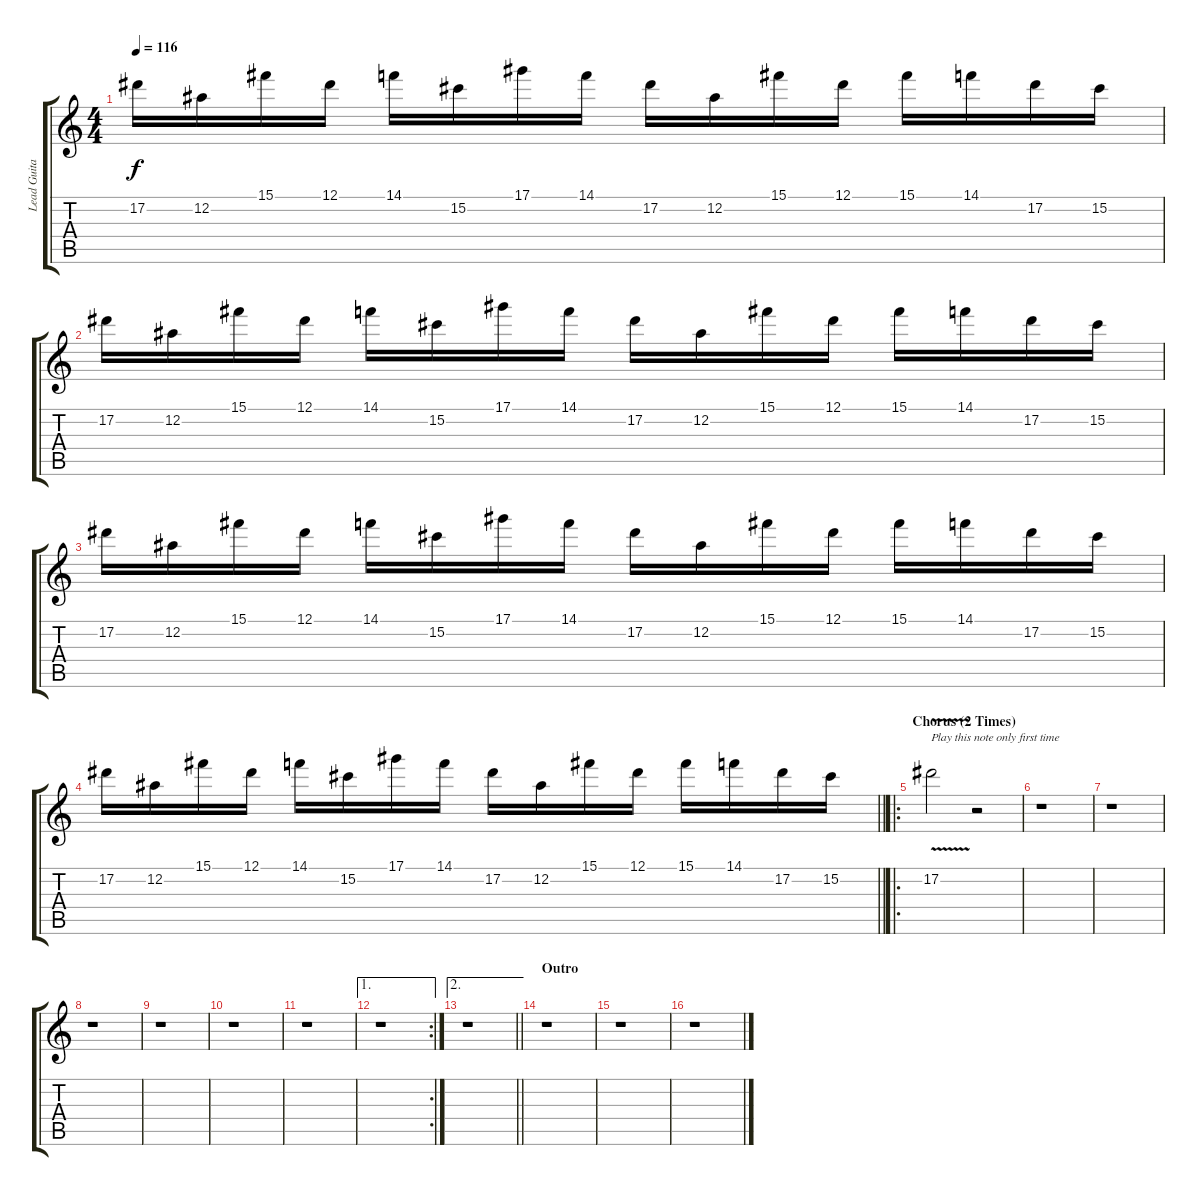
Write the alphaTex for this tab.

\track ("Lead Guitar" "Lead Guita") {instrument distortionguitar}
\staff {score tabs}
\tuning (Eb4 Bb3 Gb3 Db3 Ab2 Eb2) {hide}
\ts (4 4)
\tempo 116
\clef g2
\ks c
17.2.16{dy f} 12.2.16 15.1.16 12.1.16 14.1.16 15.2.16 17.1.16 14.1.16 17.2.16 12.2.16 15.1.16 12.1.16 15.1.16 14.1.16 17.2.16 15.2.16 |
17.2.16 12.2.16 15.1.16 12.1.16 14.1.16 15.2.16 17.1.16 14.1.16 17.2.16 12.2.16 15.1.16 12.1.16 15.1.16 14.1.16 17.2.16 15.2.16 |
17.2.16 12.2.16 15.1.16 12.1.16 14.1.16 15.2.16 17.1.16 14.1.16 17.2.16 12.2.16 15.1.16 12.1.16 15.1.16 14.1.16 17.2.16 15.2.16 |
\barLineRight lightlight
17.2.16 12.2.16 15.1.16 12.1.16 14.1.16 15.2.16 17.1.16 14.1.16 17.2.16 12.2.16 15.1.16 12.1.16 15.1.16 14.1.16 17.2.16 15.2.16 |
\ro
\section ("" "Chorus (2 Times)")
17.2{v}.2{txt "Play this note only first time" volume 0} r.2 |
r.1{volume 0} |
r.1 |
r.1 |
r.1 |
r.1 |
r.1 |
\ae 1
\rc 2
r.1 |
\ae 2
\barLineRight lightlight
r.1 |
\section ("" "Outro")
r.1 |
r.1 |
r.1
